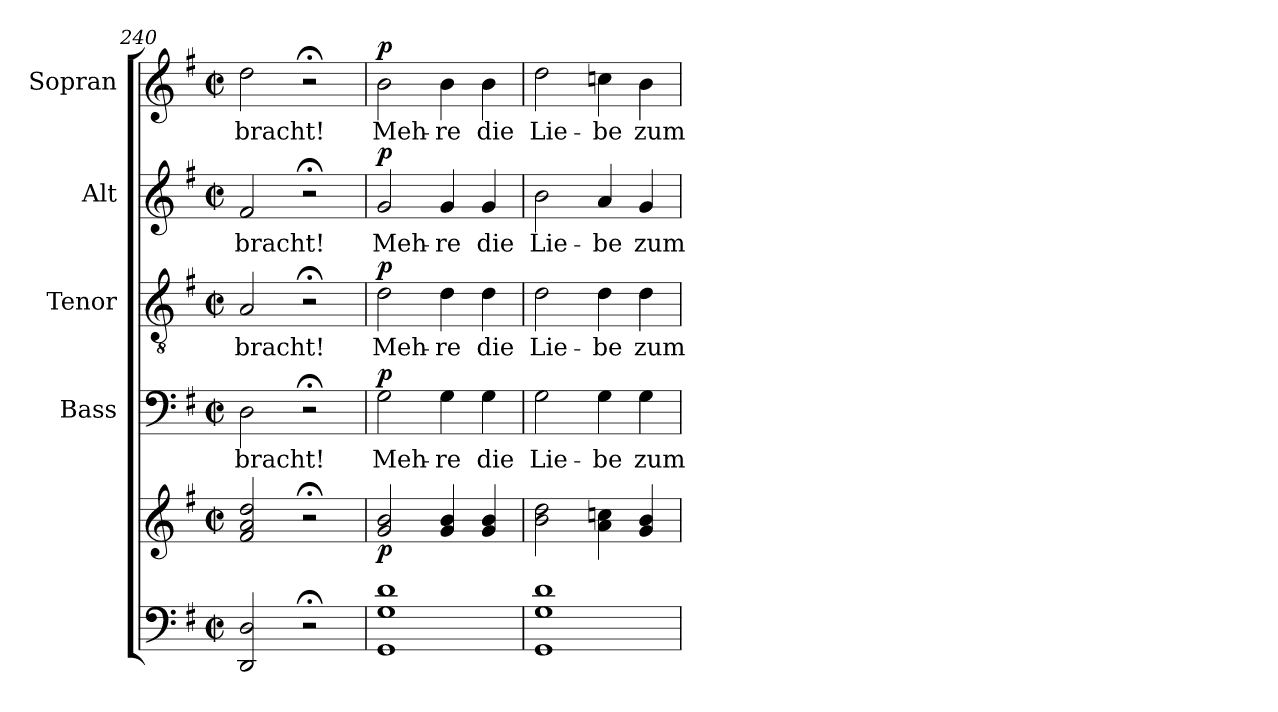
**kern	**kern	**dynam	**kern	**text	**dynam	**kern	**text	**dynam	**kern	**text	**dynam	**kern	**text	**dynam
*part5	*part5	*part5	*part4	*part4	*part4	*part3	*part3	*part3	*part2	*part2	*part2	*part1	*part1	*part1
*staff6	*staff5	*staff5/6	*staff4	*staff4	*staff4	*staff3	*staff3	*staff3	*staff2	*staff2	*staff2	*staff1	*staff1	*staff1
*	*	*	*I"Bass	*	*	*I"Tenor	*	*	*I"Alt	*	*	*I"Sopran	*	*
*	*	*	*I'B.	*	*	*I'T.	*	*	*I'A.	*	*	*I'S.	*	*
*clefF4	*clefG2	*	*clefF4	*	*	*clefGv2	*	*	*clefG2	*	*	*clefG2	*	*
*k[f#]	*k[f#]	*	*k[f#]	*	*	*k[f#]	*	*	*k[f#]	*	*	*k[f#]	*	*
*G:	*G:	*	*G:	*	*	*G:	*	*	*G:	*	*	*G:	*	*
*M2/2	*M2/2	*	*M2/2	*	*	*M2/2	*	*	*M2/2	*	*	*M2/2	*	*
*met(c|)	*met(c|)	*	*met(c|)	*	*	*met(c|)	*	*	*met(c|)	*	*	*met(c|)	*	*
=240	=240	=240	=240	=240	=240	=240	=240	=240	=240	=240	=240	=240	=240	=240
!	!	!	!	!LO:LY:b	!	!	!LO:LY:b	!	!	!LO:LY:b	!	!	!LO:LY:b	!
2DD/ 2D/	2f#/ 2a/ 2dd/	.	2D\	-bracht!	.	2A/	-bracht!	.	2f#/	-bracht!	.	2dd\	-bracht!	.
2r;	2r;<	.	2r;<	.	.	2r;<	.	.	2r;<	.	.	2r;<	.	.
=241	=241	=241	=241	=241	=241	=241	=241	=241	=241	=241	=241	=241	=241	=241
!	!	!LO:DY:b	!	!LO:LY:b	!LO:DY:a	!	!LO:LY:b	!LO:DY:a	!	!LO:LY:b	!LO:DY:a	!	!LO:LY:b	!LO:DY:a
1GG 1G 1d	2g/ 2b/	p	2G\	Meh-	p	2d\	Meh-	p	2g/	Meh-	p	2b\	Meh-	p
!	!	!	!	!LO:LY:b	!	!	!LO:LY:b	!	!	!LO:LY:b	!	!	!LO:LY:b	!
.	4g/ 4b/	.	4G\	-re	.	4d\	-re	.	4g/	-re	.	4b\	-re	.
!	!	!	!	!LO:LY:b	!	!	!LO:LY:b	!	!	!LO:LY:b	!	!	!LO:LY:b	!
.	4g/ 4b/	.	4G\	die	.	4d\	die	.	4g/	die	.	4b\	die	.
=242	=242	=242	=242	=242	=242	=242	=242	=242	=242	=242	=242	=242	=242	=242
!	!	!	!	!LO:LY:b	!	!	!LO:LY:b	!	!	!LO:LY:b	!	!	!LO:LY:b	!
1GG 1G 1d	2b\ 2dd\	.	2G\	Lie-	.	2d\	Lie-	.	2b\	Lie-	.	2dd\	Lie-	.
!	!	!	!	!LO:LY:b	!	!	!LO:LY:b	!	!	!LO:LY:b	!	!	!LO:LY:b	!
.	4a\ 4ccn\	.	4G\	-be	.	4d\	-be	.	4a/	-be	.	4ccn\	-be	.
!	!	!	!	!LO:LY:b	!	!	!LO:LY:b	!	!	!LO:LY:b	!	!	!LO:LY:b	!
.	4g/ 4b/	.	4G\	zum	.	4d\	zum	.	4g/	zum	.	4b\	zum	.
=	=	=	=	=	=	=	=	=	=	=	=	=	=	=
*-	*-	*-	*-	*-	*-	*-	*-	*-	*-	*-	*-	*-	*-	*-
